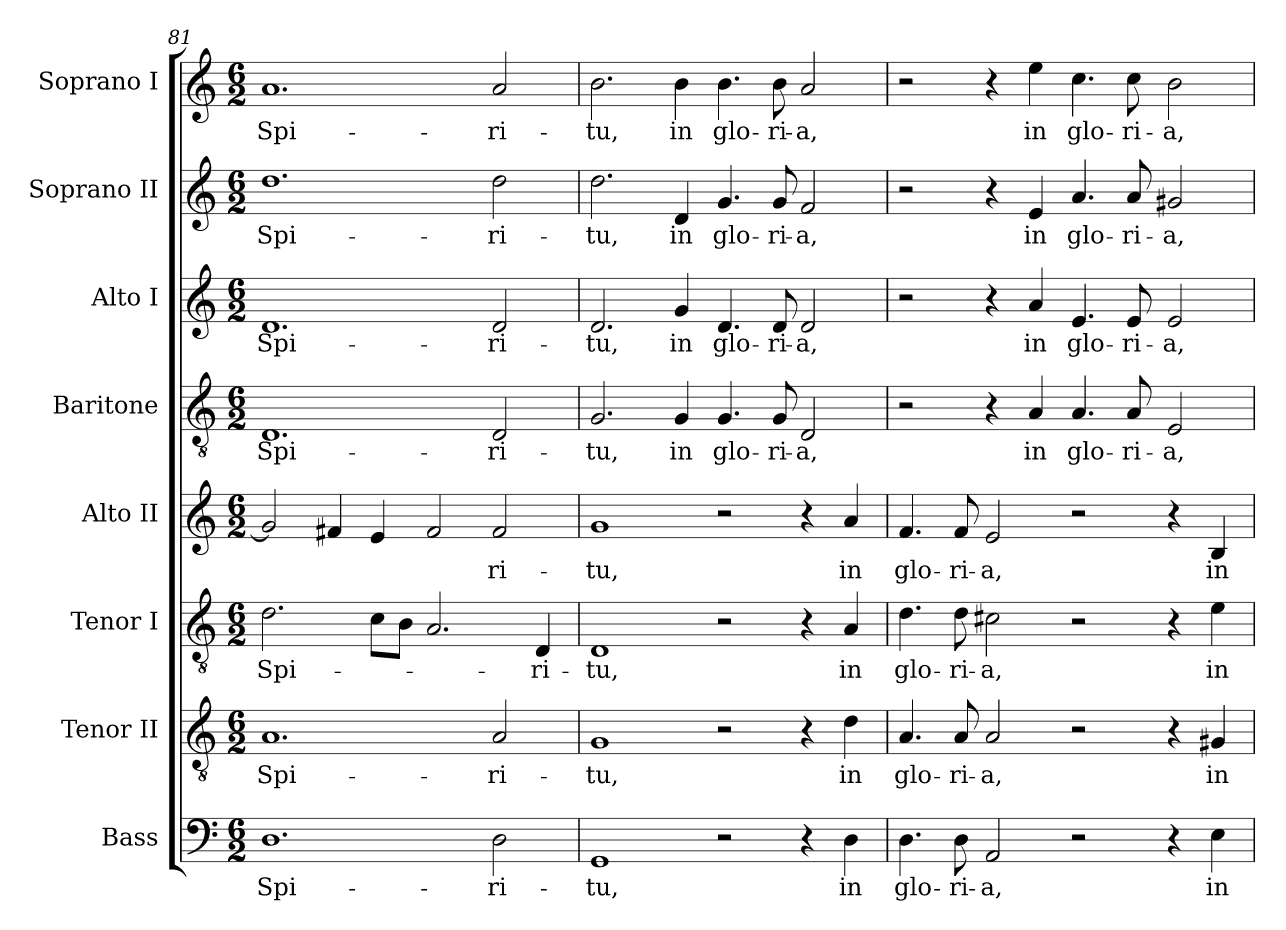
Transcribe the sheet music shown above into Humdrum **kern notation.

**kern	**text	**kern	**text	**kern	**text	**kern	**text	**kern	**text	**kern	**text	**kern	**text	**kern	**text
*part8	*part8	*part7	*part7	*part6	*part6	*part5	*part5	*part4	*part4	*part3	*part3	*part2	*part2	*part1	*part1
*staff8	*staff8	*staff7	*staff7	*staff6	*staff6	*staff5	*staff5	*staff4	*staff4	*staff3	*staff3	*staff2	*staff2	*staff1	*staff1
*I"Bass	*	*I"Tenor II	*	*I"Tenor I	*	*I"Alto II	*	*I"Baritone	*	*I"Alto I	*	*I"Soprano II	*	*I"Soprano I	*
*clefF4	*	*clefGv2	*	*clefGv2	*	*clefG2	*	*clefGv2	*	*clefG2	*	*clefG2	*	*clefG2	*
*ITrd7c12	*	*ITrd7c12	*	*ITrd7c12	*	*	*	*ITrd7c12	*	*	*	*	*	*	*
*k[]	*	*k[]	*	*k[]	*	*k[]	*	*k[]	*	*k[]	*	*k[]	*	*k[]	*
*C:	*	*C:	*	*C:	*	*C:	*	*C:	*	*C:	*	*C:	*	*C:	*
*M6/2	*	*M6/2	*	*M6/2	*	*M6/2	*	*M6/2	*	*M6/2	*	*M6/2	*	*M6/2	*
=81	=81	=81	=81	=81	=81	=81	=81	=81	=81	=81	=81	=81	=81	=81	=81
!	!LO:LY:b:color=#000000	!	!	!	!	!	!	!	!	!	!	!	!	!	!
!	!	!	!LO:LY:b:color=#000000	!	!	!	!	!	!	!	!	!	!	!	!
!	!	!	!	!	!LO:LY:b:color=#000000	!	!	!	!	!	!	!	!	!	!
!	!	!	!	!	!	!	!	!	!LO:LY:b:color=#000000	!	!	!	!	!	!
!	!	!	!	!	!	!	!	!	!	!	!LO:LY:b:color=#000000	!	!	!	!
!	!	!	!	!	!	!	!	!	!	!	!	!	!LO:LY:b:color=#000000	!	!
!	!	!	!	!	!	!	!	!	!	!	!	!	!	!	!LO:LY:b:color=#000000
1.DDi	Spi-	1.AAi	Spi-	2.Di\	Spi-	2gi/]	.	1.DDi	Spi-	1.di	Spi-	1.ddi	Spi-	1.ai	Spi-
.	.	.	.	.	.	4f#Xi/	.	.	.	.	.	.	.	.	.
.	.	.	.	8Ci\L	.	4ei/	.	.	.	.	.	.	.	.	.
.	.	.	.	8BBi\J	.	.	.	.	.	.	.	.	.	.	.
.	.	.	.	2.AAi/	.	2f#i/	.	.	.	.	.	.	.	.	.
!	!LO:LY:b:color=#000000	!	!	!	!	!	!	!	!	!	!	!	!	!	!
!	!	!	!LO:LY:b:color=#000000	!	!	!	!	!	!	!	!	!	!	!	!
!	!	!	!	!	!	!	!LO:LY:b:color=#000000	!	!	!	!	!	!	!	!
!	!	!	!	!	!	!	!	!	!LO:LY:b:color=#000000	!	!	!	!	!	!
!	!	!	!	!	!	!	!	!	!	!	!LO:LY:b:color=#000000	!	!	!	!
!	!	!	!	!	!	!	!	!	!	!	!	!	!LO:LY:b:color=#000000	!	!
!	!	!	!	!	!	!	!	!	!	!	!	!	!	!	!LO:LY:b:color=#000000
2DDi\	-ri-	2AAi/	-ri-	.	.	2f#i/	-ri-	2DDi/	-ri-	2di/	-ri-	2ddi\	-ri-	2ai/	-ri-
!	!	!	!	!	!LO:LY:b:color=#000000	!	!	!	!	!	!	!	!	!	!
.	.	.	.	4DDi/	-ri-	.	.	.	.	.	.	.	.	.	.
=82	=82	=82	=82	=82	=82	=82	=82	=82	=82	=82	=82	=82	=82	=82	=82
!	!LO:LY:b:color=#000000	!	!	!	!	!	!	!	!	!	!	!	!	!	!
!	!	!	!LO:LY:b:color=#000000	!	!	!	!	!	!	!	!	!	!	!	!
!	!	!	!	!	!LO:LY:b:color=#000000	!	!	!	!	!	!	!	!	!	!
!	!	!	!	!	!	!	!LO:LY:b:color=#000000	!	!	!	!	!	!	!	!
!	!	!	!	!	!	!	!	!	!LO:LY:b:color=#000000	!	!	!	!	!	!
!	!	!	!	!	!	!	!	!	!	!	!LO:LY:b:color=#000000	!	!	!	!
!	!	!	!	!	!	!	!	!	!	!	!	!	!LO:LY:b:color=#000000	!	!
!	!	!	!	!	!	!	!	!	!	!	!	!	!	!	!LO:LY:b:color=#000000
1GGGi	-tu,	1GGi	-tu,	1DDi	-tu,	1gi	-tu,	2.GGi/	-tu,	2.di/	-tu,	2.ddi\	-tu,	2.bi\	-tu,
!	!	!	!	!	!	!	!	!	!LO:LY:b:color=#000000	!	!	!	!	!	!
!	!	!	!	!	!	!	!	!	!	!	!LO:LY:b:color=#000000	!	!	!	!
!	!	!	!	!	!	!	!	!	!	!	!	!	!LO:LY:b:color=#000000	!	!
!	!	!	!	!	!	!	!	!	!	!	!	!	!	!	!LO:LY:b:color=#000000
.	.	.	.	.	.	.	.	4GGi/	in	4gi/	in	4di/	in	4bi\	in
!	!	!	!	!	!	!	!	!	!LO:LY:b:color=#000000	!	!	!	!	!	!
!	!	!	!	!	!	!	!	!	!	!	!LO:LY:b:color=#000000	!	!	!	!
!	!	!	!	!	!	!	!	!	!	!	!	!	!LO:LY:b:color=#000000	!	!
!	!	!	!	!	!	!	!	!	!	!	!	!	!	!	!LO:LY:b:color=#000000
2r	.	2r	.	2r	.	2r	.	4.GGi/	glo-	4.di/	glo-	4.gi/	glo-	4.bi\	glo-
!	!	!	!	!	!	!	!	!	!LO:LY:b:color=#000000	!	!	!	!	!	!
!	!	!	!	!	!	!	!	!	!	!	!LO:LY:b:color=#000000	!	!	!	!
!	!	!	!	!	!	!	!	!	!	!	!	!	!LO:LY:b:color=#000000	!	!
!	!	!	!	!	!	!	!	!	!	!	!	!	!	!	!LO:LY:b:color=#000000
.	.	.	.	.	.	.	.	8GGi/	-ri-	8di/	-ri-	8gi/	-ri-	8bi\	-ri-
!	!	!	!	!	!	!	!	!	!LO:LY:b:color=#000000	!	!	!	!	!	!
!	!	!	!	!	!	!	!	!	!	!	!LO:LY:b:color=#000000	!	!	!	!
!	!	!	!	!	!	!	!	!	!	!	!	!	!LO:LY:b:color=#000000	!	!
!	!	!	!	!	!	!	!	!	!	!	!	!	!	!	!LO:LY:b:color=#000000
4r	.	4r	.	4r	.	4r	.	2DDi/	-a,	2di/	-a,	2fi/	-a,	2ai/	-a,
!	!LO:LY:b:color=#000000	!	!	!	!	!	!	!	!	!	!	!	!	!	!
!	!	!	!LO:LY:b:color=#000000	!	!	!	!	!	!	!	!	!	!	!	!
!	!	!	!	!	!LO:LY:b:color=#000000	!	!	!	!	!	!	!	!	!	!
!	!	!	!	!	!	!	!LO:LY:b:color=#000000	!	!	!	!	!	!	!	!
4DDi\	in	4Di\	in	4AAi/	in	4ai/	in	.	.	.	.	.	.	.	.
!!LO:LB:g=z
=83	=83	=83	=83	=83	=83	=83	=83	=83	=83	=83	=83	=83	=83	=83	=83
!	!LO:LY:b:color=#000000	!	!	!	!	!	!	!	!	!	!	!	!	!	!
!	!	!	!LO:LY:b:color=#000000	!	!	!	!	!	!	!	!	!	!	!	!
!	!	!	!	!	!LO:LY:b:color=#000000	!	!	!	!	!	!	!	!	!	!
!	!	!	!	!	!	!	!LO:LY:b:color=#000000	!	!	!	!	!	!	!	!
4.DDi\	glo-	4.AAi/	glo-	4.Di\	glo-	4.fi/	glo-	2r	.	2r	.	2r	.	2r	.
!	!LO:LY:b:color=#000000	!	!	!	!	!	!	!	!	!	!	!	!	!	!
!	!	!	!LO:LY:b:color=#000000	!	!	!	!	!	!	!	!	!	!	!	!
!	!	!	!	!	!LO:LY:b:color=#000000	!	!	!	!	!	!	!	!	!	!
!	!	!	!	!	!	!	!LO:LY:b:color=#000000	!	!	!	!	!	!	!	!
8DDi\	-ri-	8AAi/	-ri-	8Di\	-ri-	8fi/	-ri-	.	.	.	.	.	.	.	.
!	!LO:LY:b:color=#000000	!	!	!	!	!	!	!	!	!	!	!	!	!	!
!	!	!	!LO:LY:b:color=#000000	!	!	!	!	!	!	!	!	!	!	!	!
!	!	!	!	!	!LO:LY:b:color=#000000	!	!	!	!	!	!	!	!	!	!
!	!	!	!	!	!	!	!LO:LY:b:color=#000000	!	!	!	!	!	!	!	!
2AAAi/	-a,	2AAi/	-a,	2C#Xi\	-a,	2ei/	-a,	4r	.	4r	.	4r	.	4r	.
!	!	!	!	!	!	!	!	!	!LO:LY:b:color=#000000	!	!	!	!	!	!
!	!	!	!	!	!	!	!	!	!	!	!LO:LY:b:color=#000000	!	!	!	!
!	!	!	!	!	!	!	!	!	!	!	!	!	!LO:LY:b:color=#000000	!	!
!	!	!	!	!	!	!	!	!	!	!	!	!	!	!	!LO:LY:b:color=#000000
.	.	.	.	.	.	.	.	4AAi/	in	4ai/	in	4ei/	in	4eei\	in
!	!	!	!	!	!	!	!	!	!LO:LY:b:color=#000000	!	!	!	!	!	!
!	!	!	!	!	!	!	!	!	!	!	!LO:LY:b:color=#000000	!	!	!	!
!	!	!	!	!	!	!	!	!	!	!	!	!	!LO:LY:b:color=#000000	!	!
!	!	!	!	!	!	!	!	!	!	!	!	!	!	!	!LO:LY:b:color=#000000
2r	.	2r	.	2r	.	2r	.	4.AAi/	glo-	4.ei/	glo-	4.ai/	glo-	4.cci\	glo-
!	!	!	!	!	!	!	!	!	!LO:LY:b:color=#000000	!	!	!	!	!	!
!	!	!	!	!	!	!	!	!	!	!	!LO:LY:b:color=#000000	!	!	!	!
!	!	!	!	!	!	!	!	!	!	!	!	!	!LO:LY:b:color=#000000	!	!
!	!	!	!	!	!	!	!	!	!	!	!	!	!	!	!LO:LY:b:color=#000000
.	.	.	.	.	.	.	.	8AAi/	-ri-	8ei/	-ri-	8ai/	-ri-	8cci\	-ri-
!	!	!	!	!	!	!	!	!	!LO:LY:b:color=#000000	!	!	!	!	!	!
!	!	!	!	!	!	!	!	!	!	!	!LO:LY:b:color=#000000	!	!	!	!
!	!	!	!	!	!	!	!	!	!	!	!	!	!LO:LY:b:color=#000000	!	!
!	!	!	!	!	!	!	!	!	!	!	!	!	!	!	!LO:LY:b:color=#000000
4r	.	4r	.	4r	.	4r	.	2EEi/	-a,	2ei/	-a,	2g#Xi/	-a,	2bi\	-a,
!	!LO:LY:b:color=#000000	!	!	!	!	!	!	!	!	!	!	!	!	!	!
!	!	!	!LO:LY:b:color=#000000	!	!	!	!	!	!	!	!	!	!	!	!
!	!	!	!	!	!LO:LY:b:color=#000000	!	!	!	!	!	!	!	!	!	!
!	!	!	!	!	!	!	!LO:LY:b:color=#000000	!	!	!	!	!	!	!	!
4EEi\	in	4GG#Xi/	in	4Ei\	in	4Bi/	in	.	.	.	.	.	.	.	.
=	=	=	=	=	=	=	=	=	=	=	=	=	=	=	=
*-	*-	*-	*-	*-	*-	*-	*-	*-	*-	*-	*-	*-	*-	*-	*-
